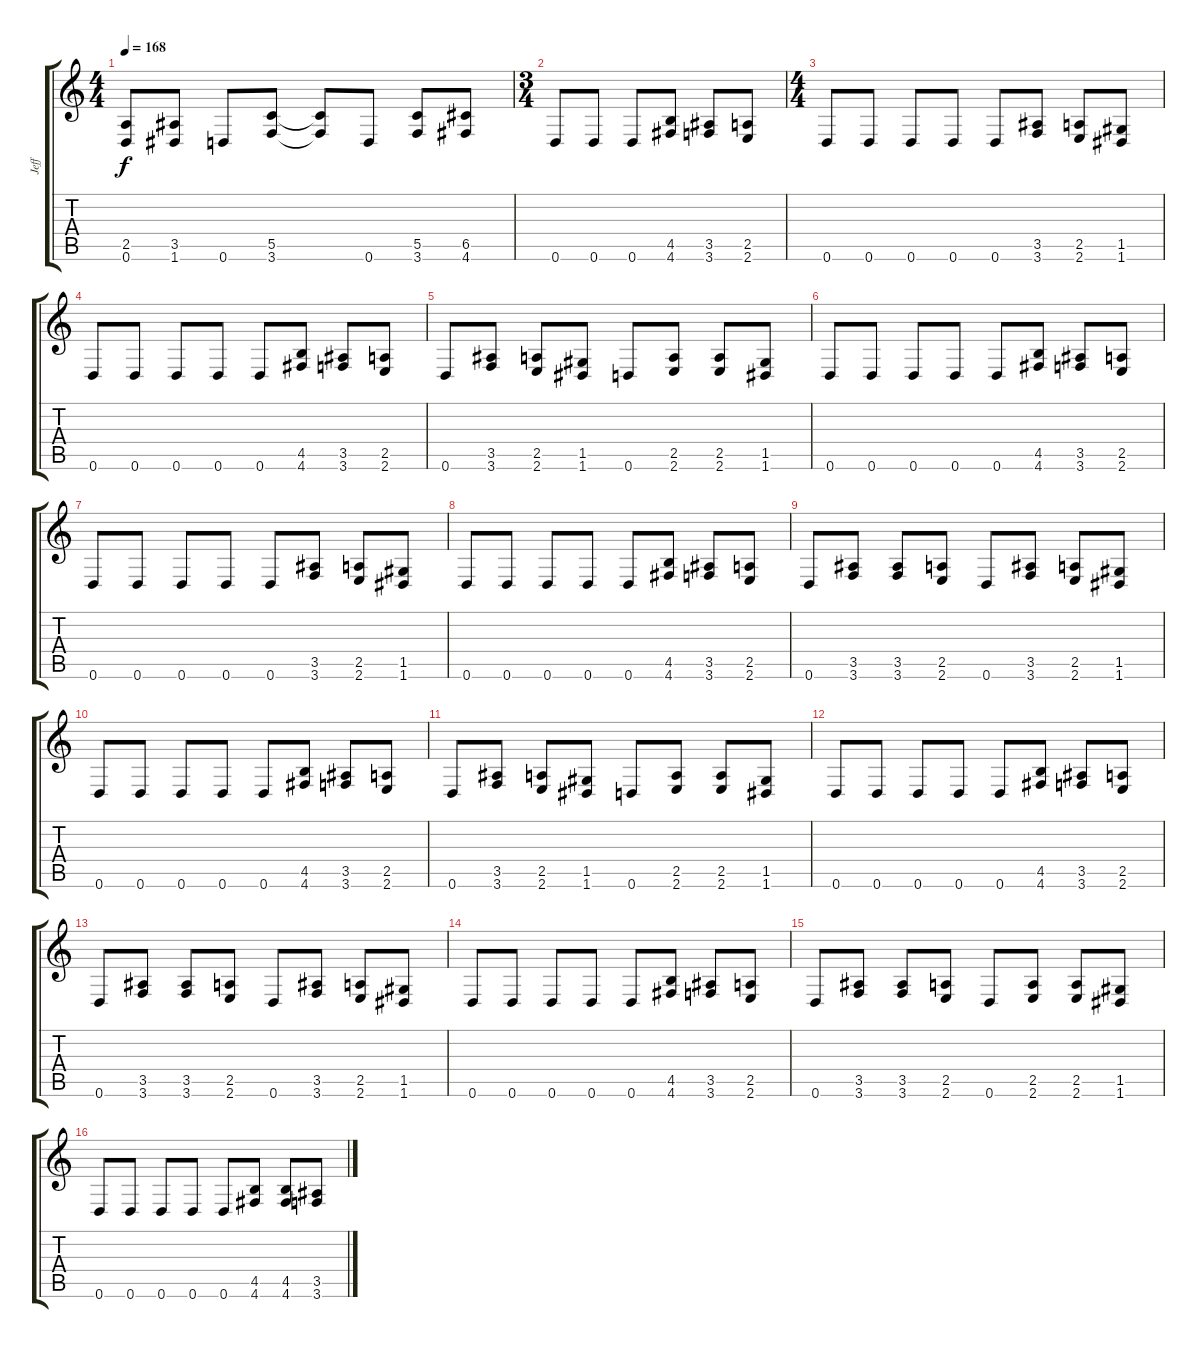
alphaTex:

\track ("Jeff" "Jeff") {instrument distortionguitar}
\staff {score tabs}
\tuning (D4 A3 F3 C3 G2 D2) {hide}
\ts (4 4)
\tempo 168
\clef g2
\ks c
(2.5 0.6).8{dy f} (3.5 1.6).8 0.6.8 (5.5 3.6).8 (5.5{t} 3.6{t}).8 0.6.8 (5.5 3.6).8 (6.5 4.6).8 |
\ts (3 4)
0.6.8 0.6.8 0.6.8 (4.5 4.6).8 (3.5 3.6).8 (2.5 2.6).8 |
\ts (4 4)
0.6.8 0.6.8 0.6.8 0.6.8 0.6.8 (3.5 3.6).8 (2.5 2.6).8 (1.5 1.6).8 |
0.6.8 0.6.8 0.6.8 0.6.8 0.6.8 (4.5 4.6).8 (3.5 3.6).8 (2.5 2.6).8 |
0.6.8 (3.5 3.6).8 (2.5 2.6).8 (1.5 1.6).8 0.6.8 (2.5 2.6).8 (2.5 2.6).8 (1.5 1.6).8 |
0.6.8 0.6.8 0.6.8 0.6.8 0.6.8 (4.5 4.6).8 (3.5 3.6).8 (2.5 2.6).8 |
0.6.8 0.6.8 0.6.8 0.6.8 0.6.8 (3.5 3.6).8 (2.5 2.6).8 (1.5 1.6).8 |
0.6.8 0.6.8 0.6.8 0.6.8 0.6.8 (4.5 4.6).8 (3.5 3.6).8 (2.5 2.6).8 |
0.6.8 (3.5 3.6).8 (3.5 3.6).8 (2.5 2.6).8 0.6.8 (3.5 3.6).8 (2.5 2.6).8 (1.5 1.6).8 |
0.6.8 0.6.8 0.6.8 0.6.8 0.6.8 (4.5 4.6).8 (3.5 3.6).8 (2.5 2.6).8 |
0.6.8 (3.5 3.6).8 (2.5 2.6).8 (1.5 1.6).8 0.6.8 (2.5 2.6).8 (2.5 2.6).8 (1.5 1.6).8 |
0.6.8 0.6.8 0.6.8 0.6.8 0.6.8 (4.5 4.6).8 (3.5 3.6).8 (2.5 2.6).8 |
0.6.8 (3.5 3.6).8 (3.5 3.6).8 (2.5 2.6).8 0.6.8 (3.5 3.6).8 (2.5 2.6).8 (1.5 1.6).8 |
0.6.8 0.6.8 0.6.8 0.6.8 0.6.8 (4.5 4.6).8 (3.5 3.6).8 (2.5 2.6).8 |
0.6.8 (3.5 3.6).8 (3.5 3.6).8 (2.5 2.6).8 0.6.8 (2.5 2.6).8 (2.5 2.6).8 (1.5 1.6).8 |
0.6.8 0.6.8 0.6.8 0.6.8 0.6.8 (4.5 4.6).8 (4.5 4.6).8 (3.5 3.6).8
